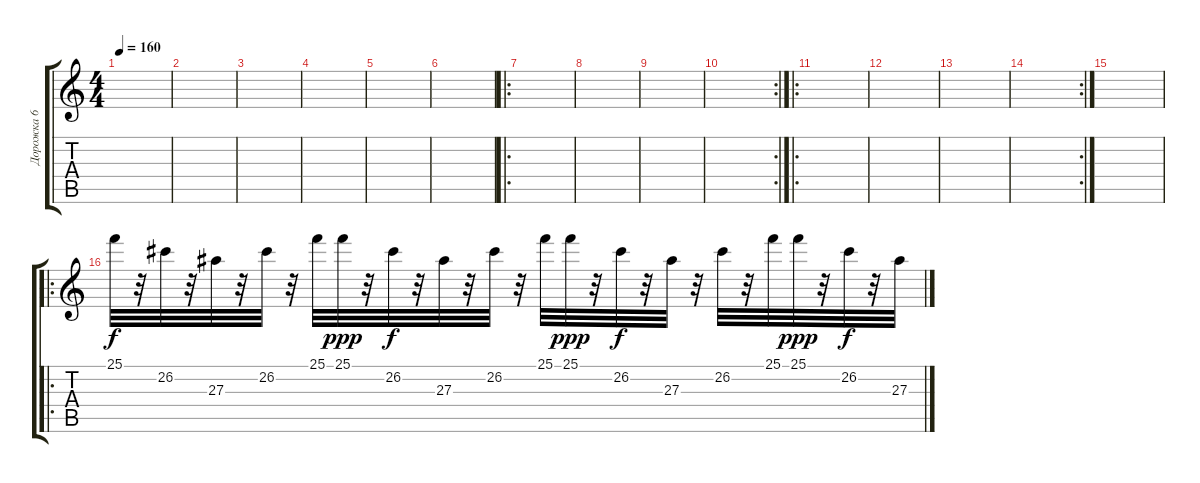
\track ("Дорожка 6" "Дорожка 6") {instrument stringensemble1}
\staff {score tabs}
\tuning (E4 B3 G3 D3 A2 E2) {hide}
\ts (4 4)
\tempo 160
\clef g2
\ks c
|
|
|
|
|
|
\ro
|
|
|
\rc 2
|
\ro
|
|
|
\rc 2
|
|
\ro
25.1.32 r.32 26.2.32{dy f} r.32 27.3.32 r.32 26.2.32 r.32 25.1.32 25.1.32{dy ppp} r.32 26.2.32{dy f} r.32 27.3.32 r.32 26.2.32 r.32 25.1.32 25.1.32{dy ppp} r.32 26.2.32{dy f} r.32 27.3.32 r.32 26.2.32 r.32 25.1.32 25.1.32{dy ppp} r.32 26.2.32{dy f} r.32 27.3.32
